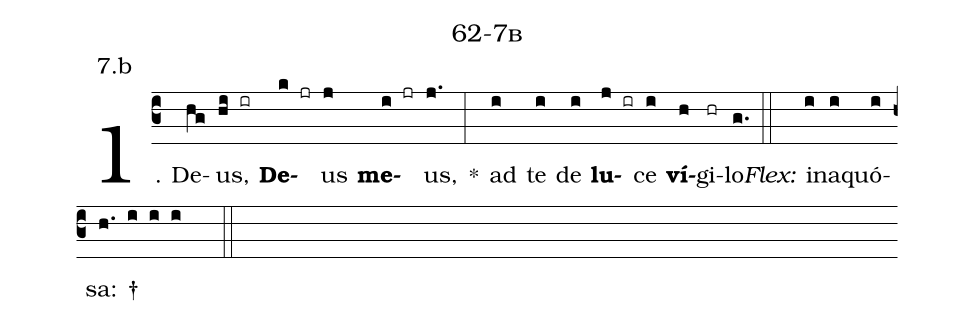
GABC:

name: 62-7b;
annotation: 7.b;
%%
(c3)1. De(hg)us,(hi ir) <b>De</b>(k jr)us(j) <b>me</b>(i jr)us,(j.) *(:) ad(i) te(i) de(i) <b>lu</b>(j ir)ce(i) <b>ví</b>(h)gi(hr)lo.(g.) (::)
<i>Flex:</i>()  in(i)a(i)quó(i)sa: †(h. i i i  ::)
